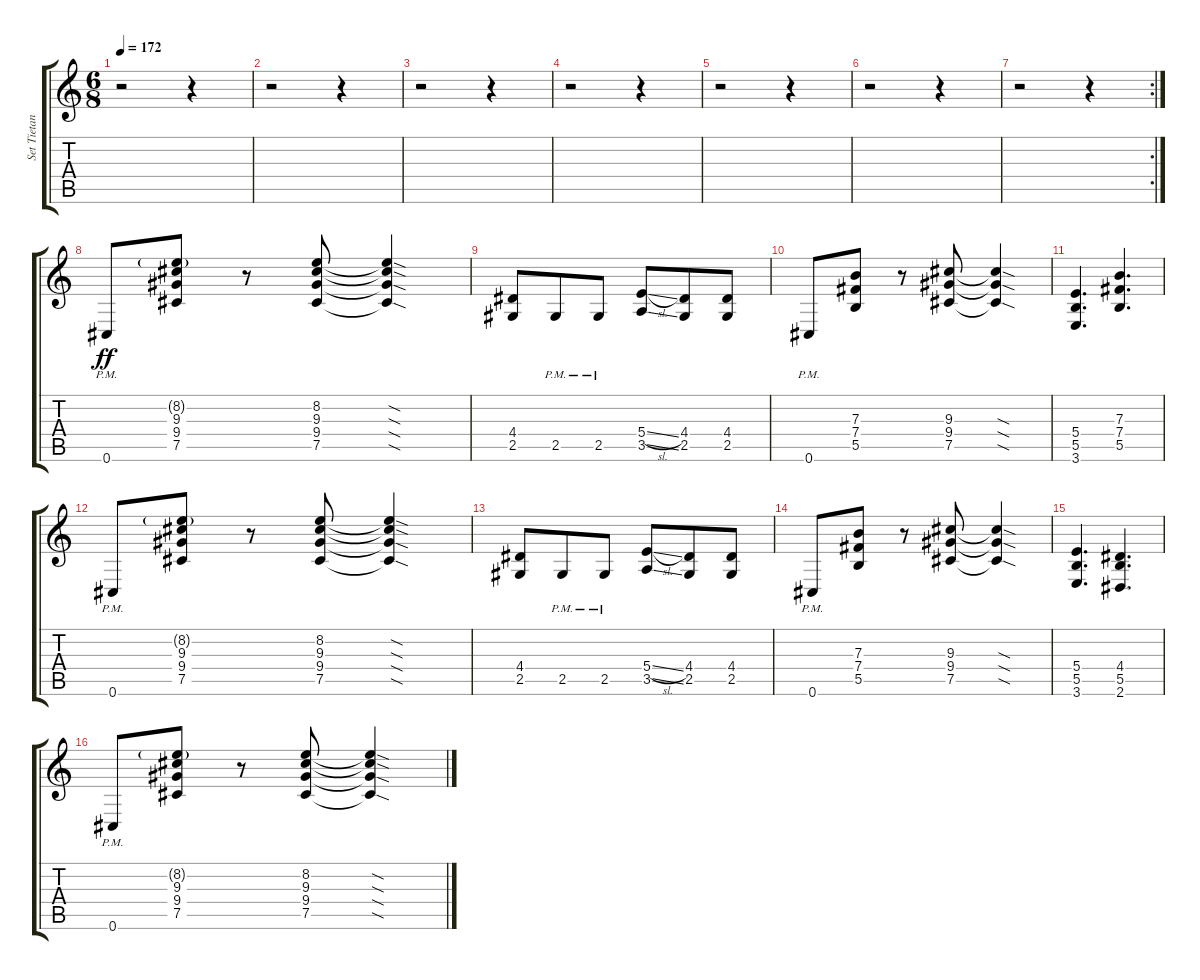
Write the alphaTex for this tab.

\track ("Set Tietan" "Set Tietan") {instrument distortionguitar}
\staff {score tabs}
\tuning (Db4 Ab3 E3 B2 Gb2 Db2) {hide}
\ts (6 8)
\tempo 172
\clef g2
\ks c
r.2{dy f} r.4 |
r.2 r.4 |
r.2 r.4 |
r.2 r.4 |
r.2 r.4 |
r.2 r.4 |
\rc 2
r.2 r.4 |
0.6{pm}.8{dy ff} (8.2{g} 9.3 9.4 7.5).8 r.8 (8.2 9.3 9.4 7.5).8 (8.2{sod t} 9.3{sod t} 9.4{sod t} 7.5{sod t}).4 |
(4.4 2.5).8 2.5{pm}.8 2.5{pm}.8 (5.4{sl} 3.5{ss}).8 (4.4 2.5).8 (4.4 2.5).8 |
0.6{pm}.8 (7.3 7.4 5.5).8 r.8 (9.3 9.4 7.5).8 (9.3{sod t} 9.4{sod t} 7.5{sod t}).4 |
(5.4 5.5 3.6).4{d} (7.3 7.4 5.5).4{d} |
0.6{pm}.8 (8.2{g} 9.3 9.4 7.5).8 r.8 (8.2 9.3 9.4 7.5).8 (8.2{sod t} 9.3{sod t} 9.4{sod t} 7.5{sod t}).4 |
(4.4 2.5).8 2.5{pm}.8 2.5{pm}.8 (5.4{sl} 3.5{ss}).8 (4.4 2.5).8 (4.4 2.5).8 |
0.6{pm}.8 (7.3 7.4 5.5).8 r.8 (9.3 9.4 7.5).8 (9.3{sod t} 9.4{sod t} 7.5{sod t}).4 |
(5.4 5.5 3.6).4{d} (4.4 5.5 2.6).4{d} |
0.6{pm}.8 (8.2{g} 9.3 9.4 7.5).8 r.8 (8.2 9.3 9.4 7.5).8 (8.2{sod t} 9.3{sod t} 9.4{sod t} 7.5{sod t}).4
